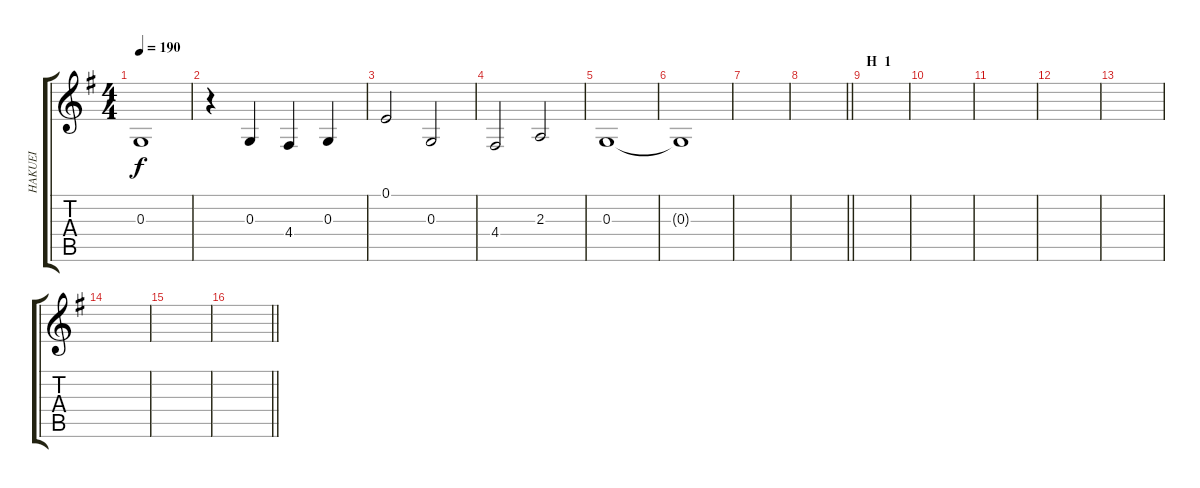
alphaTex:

\track ("HAKUEI" "HAKUEI") {instrument oboe}
\staff {score tabs}
\tuning (E4 B3 G3 D3 A2 E2) {hide}
\ts (4 4)
\tempo 190
\clef g2
\ks g
0.3.1{dy f} |
r.4 0.3.4 4.4.4 0.3.4 |
0.1.2 0.3.2 |
4.4.2 2.3.2 |
0.3.1 |
0.3{t}.1 |
|
\barLineRight lightlight
|
\section ("" "H  1")
|
|
|
|
|
|
|
\barLineRight lightlight
